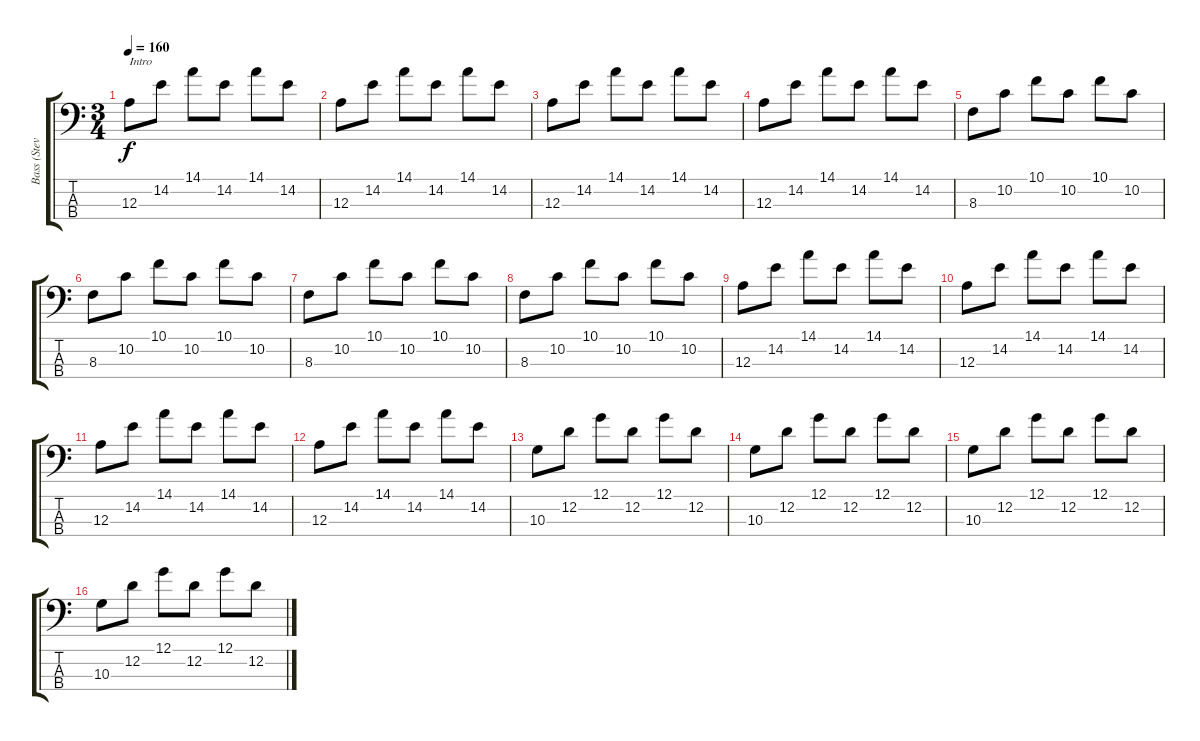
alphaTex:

\track ("Bass (Steve)" "Bass (Stev") {instrument electricbasspick}
\staff {score tabs}
\tuning (G2 D2 A1 E1) {hide}
\ts (3 4)
\tempo 160
\clef f4
\ks c
12.3.8{txt "Intro" dy f instrument electricbasspick} 14.2.8 14.1.8 14.2.8 14.1.8 14.2.8 |
12.3.8 14.2.8 14.1.8 14.2.8 14.1.8 14.2.8 |
12.3.8 14.2.8 14.1.8 14.2.8 14.1.8 14.2.8 |
12.3.8 14.2.8 14.1.8 14.2.8 14.1.8 14.2.8 |
8.3.8 10.2.8 10.1.8 10.2.8 10.1.8 10.2.8 |
8.3.8 10.2.8 10.1.8 10.2.8 10.1.8 10.2.8 |
8.3.8 10.2.8 10.1.8 10.2.8 10.1.8 10.2.8 |
8.3.8 10.2.8 10.1.8 10.2.8 10.1.8 10.2.8 |
12.3.8 14.2.8 14.1.8 14.2.8 14.1.8 14.2.8 |
12.3.8 14.2.8 14.1.8 14.2.8 14.1.8 14.2.8 |
12.3.8 14.2.8 14.1.8 14.2.8 14.1.8 14.2.8 |
12.3.8 14.2.8 14.1.8 14.2.8 14.1.8 14.2.8 |
10.3.8 12.2.8 12.1.8 12.2.8 12.1.8 12.2.8 |
10.3.8 12.2.8 12.1.8 12.2.8 12.1.8 12.2.8 |
10.3.8 12.2.8 12.1.8 12.2.8 12.1.8 12.2.8 |
10.3.8 12.2.8 12.1.8 12.2.8 12.1.8 12.2.8
